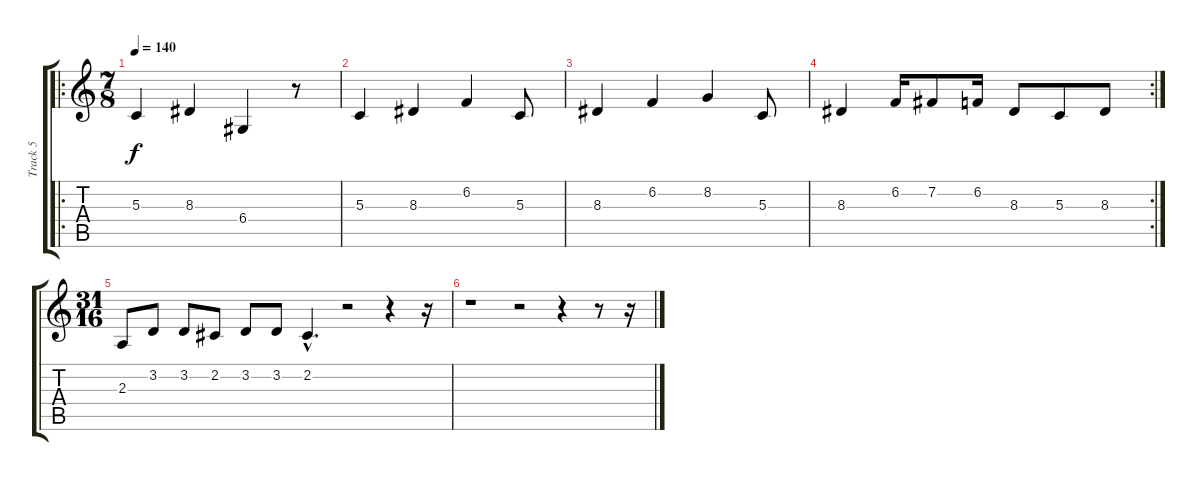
\track ("Track 5" "Track 5") {instrument vibraphone}
\staff {score tabs}
\tuning (E4 B3 G3 D3 A2 E2) {hide}
\ro
\ts (7 8)
\tempo 140
\clef g2
\ks c
5.3.4{dy f} 8.3.4 6.4.4 r.8 |
5.3.4 8.3.4 6.2.4 5.3.8 |
8.3.4 6.2.4 8.2.4 5.3.8 |
\rc 2
8.3.4 6.2.16 7.2.8 6.2.16 8.3.8 5.3.8 8.3.8 |
\ts (31 16)
2.3.8 3.2.8 3.2.8 2.2.8 3.2.8 3.2.8 2.2{hac}.4{d} r.2 r.4 r.16 |
r.1 r.2 r.4 r.8 r.16
